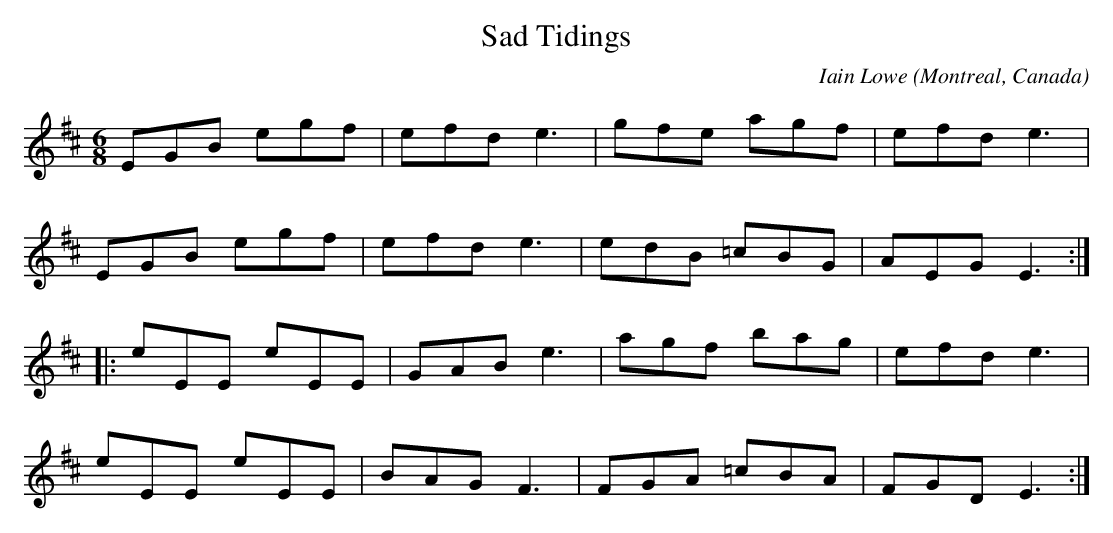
X:1
T:Sad Tidings
C:Iain Lowe
O:Montreal, Canada
M:6/8
K:D
EGB egf | efd e3 | gfe agf | efd e3 |
EGB egf | efd e3 | edB =cBG | AEG E3 ::
eEE eEE | GAB e3 | agf bag | efd e3 |
eEE eEE | BAG F3 | FGA =cBA | FGD E3 :|
